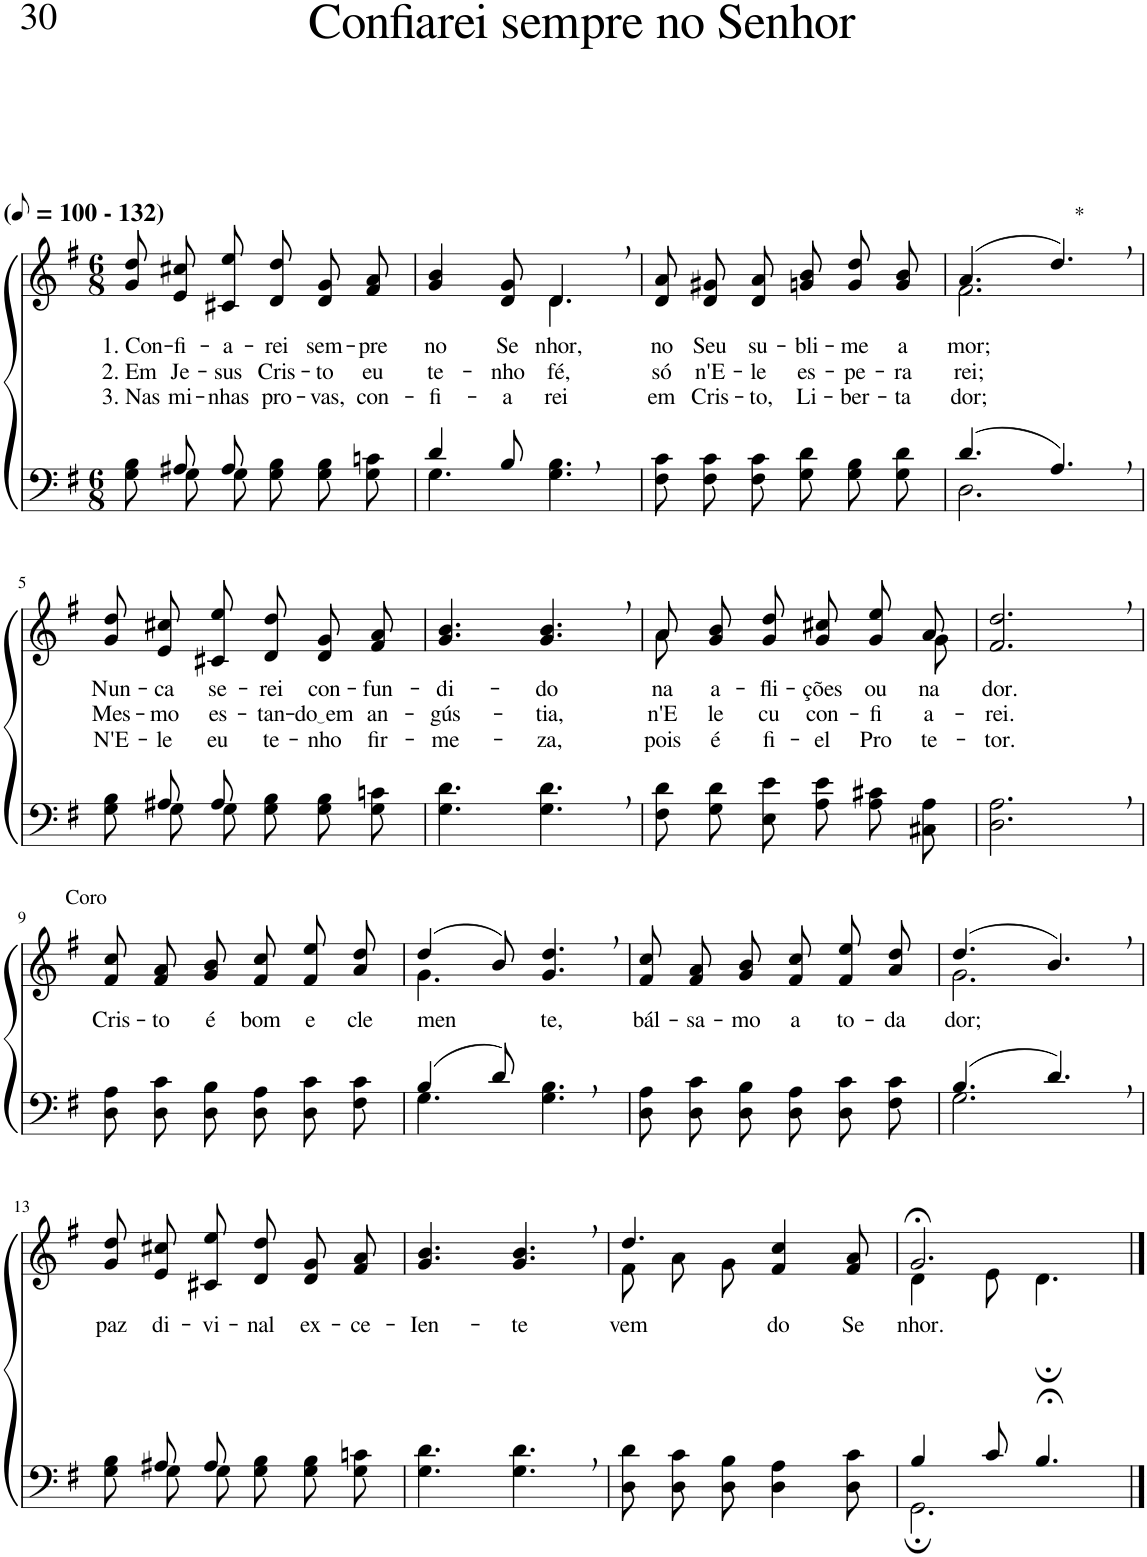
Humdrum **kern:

**kern	**kern	**text	**text	**text
*part2	*part1	*part1	*part1	*part1
*staff2	*staff1	*staff1	*staff1	*staff1
*I"Parte III e IV	*I"Parte I e II	*	*	*
*clefF4	*clefG2	*	*	*
*Trd1c2	*Trd1c2	*	*	*
*k[f#]	*k[f#]	*	*	*
*M6/8	*M6/8	*	*	*
*MM50	*MM50	*	*	*
=1	=1	=1	=1	=1
*^	*	*	*	*
!	!	!LO:TX:a:B:t=(	!	!	!
!	!	!LO:TX:a:B:t=- 132)	!	!	!
!	!	!	!LO:LY:b	!LO:LY:b	!LO:LY:b
8ryy	8G\ 8B\L	8g\ 8dd\L	1. Con-	2. Em	3. Nas
!	!	!	!LO:LY:b	!LO:LY:b	!LO:LY:b
8A#X/L	8G\	8e\ 8cc#X\	-fi-	Je-	mi-
!	!	!	!LO:LY:b	!LO:LY:b	!LO:LY:b
8A#/J	8G\J	8c#X\ 8ee\J	-a-	-sus	-nhas
!	!	!	!LO:LY:b	!LO:LY:b	!LO:LY:b
4.ryy	8G\ 8B\L	8d/ 8dd/L	-rei	Cris-	pro-
!	!	!	!LO:LY:b	!LO:LY:b	!LO:LY:b
.	8G\ 8B\	8d/ 8g/	sem-	-to	-vas,
!	!	!	!LO:LY:b	!LO:LY:b	!LO:LY:b
.	8G\ 8cn\J	8f#/ 8a/J	-pre	eu	con-
=2	=2	=2	=2	=2	=2
!	!	!	!LO:LY:b	!LO:LY:b	!LO:LY:b
*	*	*^	*	*	*
4d/	4.G\	4g/ 4b/	4.ryy	no	te-	-fi-
!	!	!	!	!LO:LY:b	!LO:LY:b	!LO:LY:b
8B/	.	8d/ 8g/	.	Se-	-nho	-a-
!	!	!	!	!LO:LY:b	!LO:LY:b	!LO:LY:b
8ryy	4.G\ 4.B\	4.d,/	4.d\	-nhor,	fé,	-rei
4ryy	.	.	.	.	.	.
*v	*v	*	*	*	*	*
*	*v	*v	*	*	*
=3	=3	=3	=3	=3
!	!	!LO:LY:b	!LO:LY:b	!LO:LY:b
8F#\ 8c\L	8d/ 8a/L	no	só	em
!	!	!LO:LY:b	!LO:LY:b	!LO:LY:b
8F#\ 8c\	8d/ 8g#X/	Seu	n'E-	Cris-
!	!	!LO:LY:b	!LO:LY:b	!LO:LY:b
8F#\ 8c\J	8d/ 8a/J	su-	-le	-to,
!	!	!LO:LY:b	!LO:LY:b	!LO:LY:b
8G\ 8d\L	8gn/ 8b/L	-bli-	es-	Li-
!	!	!LO:LY:b	!LO:LY:b	!LO:LY:b
8G\ 8B\	8g/ 8dd/	-me	-pe-	-ber-
!	!	!LO:LY:b	!LO:LY:b	!LO:LY:b
8G\ 8d\J	8g/ 8b/J	a-	-ra-	-ta-
=4	=4	=4	=4	=4
*^	*^	*	*	*
!	!	!	!	!LO:LY:b	!LO:LY:b	!LO:LY:b
(4.d/	2.D\	(4.a/	2.f#\	-mor;	-rei;	-dor;
!	!	!LO:TX:a:t=*	!	!	!	!
4.A,/)	.	4.dd,/)	.	.	.	.
*	*	*v	*v	*	*	*
!!LO:LB:g=z
=5	=5	=5	=5	=5	=5
!	!	!	!LO:LY:b	!LO:LY:b	!LO:LY:b
8ryy	8G\ 8B\L	8g\ 8dd\L	Nun-	Mes-	N'E-
!	!	!	!LO:LY:b	!LO:LY:b	!LO:LY:b
8A#X/L	8G\	8e\ 8cc#X\	-ca	-mo	-le
!	!	!	!LO:LY:b	!LO:LY:b	!LO:LY:b
8A#/J	8G\J	8c#X\ 8ee\J	se-	es-	eu
!	!	!	!LO:LY:b	!LO:LY:b	!LO:LY:b
4.ryy	8G\ 8B\L	8d/ 8dd/L	-rei	-tan-	te-
!	!	!	!LO:LY:b	!LO:LY:b	!LO:LY:b
.	8G\ 8B\	8d/ 8g/	con-	do em	-nho
!	!	!	!LO:LY:b	!LO:LY:b	!LO:LY:b
.	8G\ 8cn\J	8f#/ 8a/J	-fun-	an-	fir-
=6	=6	=6	=6	=6	=6
!	!	!	!LO:LY:b	!LO:LY:b	!LO:LY:b
*v	*v	*	*	*	*
4.G\ 4.d\	4.g/ 4.b/	-di-	-gús-	-me-
!	!	!LO:LY:b	!LO:LY:b	!LO:LY:b
4.G\, 4.d\,	4.g/, 4.b/,	-do	-tia,	-za,
=7	=7	=7	=7	=7
*	*^	*	*	*
!	!	!	!LO:LY:b	!LO:LY:b	!LO:LY:b
8F#\ 8d\L	8a\L	8a\L	na	n'E-	pois
!	!	!	!LO:LY:b	!LO:LY:b	!LO:LY:b
8G\ 8d\	8g\ 8b\	2ryy	a-	-le	é
!	!	!	!LO:LY:b	!LO:LY:b	!LO:LY:b
8E\ 8e\J	8g\ 8dd\J	.	-fli-	cu	fi-
!	!	!	!LO:LY:b	!LO:LY:b	!LO:LY:b
8A\ 8e\L	8g/ 8cc#X/L	.	-ções	con-	-el
!	!	!	!LO:LY:b	!LO:LY:b	!LO:LY:b
8A\ 8c#X\	8g/ 8ee/	.	ou	-fi-	Pro-
!	!	!	!LO:LY:b	!LO:LY:b	!LO:LY:b
8C#X\ 8A\J	8a/J	8g\J	na	-a-	-te-
=8	=8	=8	=8	=8	=8
!	!	!	!LO:LY:b	!LO:LY:b	!LO:LY:b
*	*v	*v	*	*	*
2.D\, 2.A\,	2.f#/, 2.dd/,	dor.	-rei.	-tor.
!!LO:LB:g=z
=9	=9	=9	=9	=9
!	!LO:TX:a:t=Coro	!	!	!
!	!	!LO:LY:b	!	!
8D\ 8A\L	8f#/ 8cc/L	Cris-	.	.
!	!	!LO:LY:b	!	!
8D\ 8c\	8f#/ 8a/	-to	.	.
!	!	!LO:LY:b	!	!
8D\ 8B\J	8g/ 8b/J	é	.	.
!	!	!LO:LY:b	!	!
8D\ 8A\L	8f#/ 8cc/L	bom	.	.
!	!	!LO:LY:b	!	!
8D\ 8c\	8f#/ 8ee/	e	.	.
!	!	!LO:LY:b	!	!
8F#\ 8c\J	8a/ 8dd/J	cle-	.	.
=10	=10	=10	=10	=10
*^	*^	*	*	*
!	!	!	!	!LO:LY:b	!	!
(4B/	4.G\	(4dd/	4.g\	-men-	.	.
8d/)	.	8b/)	.	.	.	.
!	!	!	!	!LO:LY:b	!	!
8ryy	4.G\ 4.B\	4.g/, 4.dd/,	4.ryy	-te,	.	.
4ryy	.	.	.	.	.	.
*v	*v	*	*	*	*	*
*	*v	*v	*	*	*
=11	=11	=11	=11	=11
!	!	!LO:LY:b	!	!
8D\ 8A\L	8f#/ 8cc/L	bál-	.	.
!	!	!LO:LY:b	!	!
8D\ 8c\	8f#/ 8a/	-sa-	.	.
!	!	!LO:LY:b	!	!
8D\ 8B\J	8g/ 8b/J	-mo	.	.
!	!	!LO:LY:b	!	!
8D\ 8A\L	8f#/ 8cc/L	a	.	.
!	!	!LO:LY:b	!	!
8D\ 8c\	8f#/ 8ee/	to-	.	.
!	!	!LO:LY:b	!	!
8F#\ 8c\J	8a/ 8dd/J	-da	.	.
=12	=12	=12	=12	=12
*^	*^	*	*	*
!	!	!	!	!LO:LY:b	!	!
(4.B/	2.G\	(4.dd/	2.g\	dor;	.	.
4.d,/)	.	4.b,/)	.	.	.	.
*	*	*v	*v	*	*	*
!!LO:LB:g=z
=13	=13	=13	=13	=13	=13
!	!	!	!LO:LY:b	!	!
8ryy	8G\ 8B\L	8g\ 8dd\L	paz	.	.
!	!	!	!LO:LY:b	!	!
8A#X/L	8G\	8e\ 8cc#X\	di-	.	.
!	!	!	!LO:LY:b	!	!
8A#/J	8G\J	8c#X\ 8ee\J	-vi-	.	.
!	!	!	!LO:LY:b	!	!
4.ryy	8G\ 8B\L	8d/ 8dd/L	-nal	.	.
!	!	!	!LO:LY:b	!	!
.	8G\ 8B\	8d/ 8g/	ex-	.	.
!	!	!	!LO:LY:b	!	!
.	8G\ 8cn\J	8f#/ 8a/J	-ce-	.	.
=14	=14	=14	=14	=14	=14
!	!	!	!LO:LY:b	!	!
*v	*v	*	*	*	*
4.G\ 4.d\	4.g/ 4.b/	-Ien-	.	.
!	!	!LO:LY:b	!	!
4.G\, 4.d\,	4.g/, 4.b/,	-te	.	.
=15	=15	=15	=15	=15
*	*^	*	*	*
!	!	!	!LO:LY:b	!	!
8D\ 8d\L	4.dd/	8f#\L	vem	.	.
8D\ 8c\	.	8a\	.	.	.
8D\ 8B\J	.	8g\J	.	.	.
!	!	!	!LO:LY:b	!	!
4D\ 4A\	4f#/ 4cc/	4.ryy	do	.	.
!	!	!	!LO:LY:b	!	!
8D\ 8c\	8f#/ 8a/	.	Se-	.	.
=16	=16	=16	=16	=16	=16
*^	*	*	*	*	*
!	!	!	!	!LO:LY:b	!	!
4B/	2.GG;\	2.g;</	4d\	-nhor.	.	.
8c/	.	.	8e\	.	.	.
4.B;</	.	.	4.d;\	.	.	.
*v	*v	*	*	*	*	*
*	*v	*v	*	*	*
==	==	==	==	==
*-	*-	*-	*-	*-
